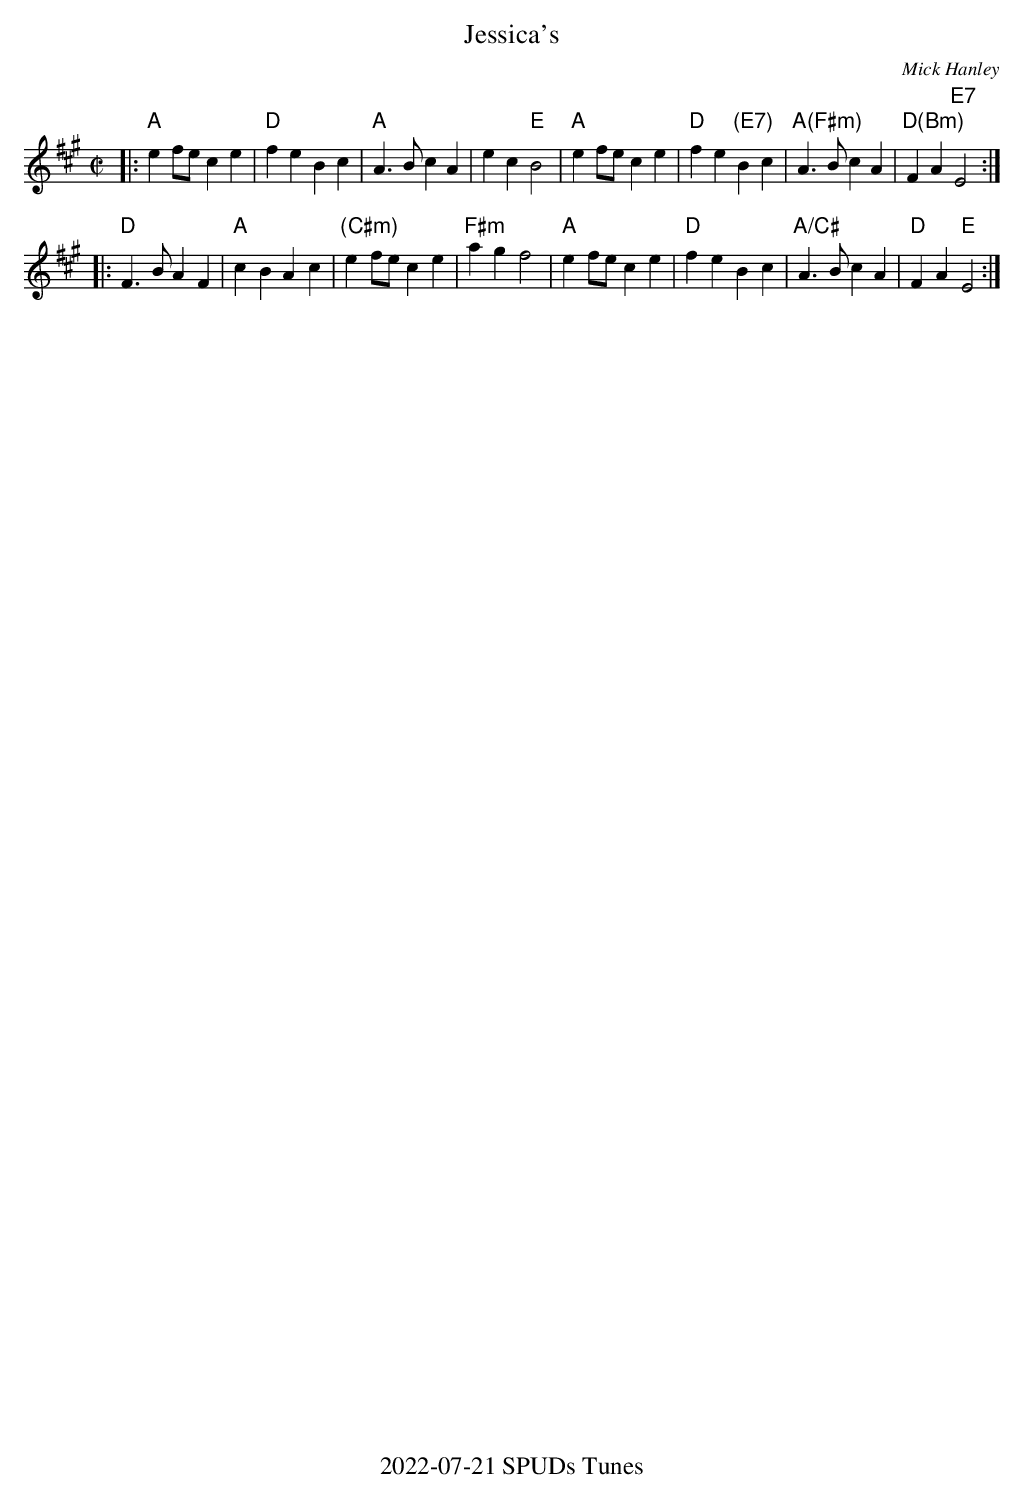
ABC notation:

X:1
T:Jessica's
C:Mick Hanley
M:C|
L:1/8
K:A
|:"A"e2fe c2e2| "D"f2e2 B2c2|"A" A3B c2A2| e2c2 "E"B4 |\
"A"e2fe c2e2| "D"f2e2 "(E7)"B2c2|"A(F#m)" A3B c2A2| "D(Bm)"F2A2 "E7"E4 :|
|:"D"F3B A2F2| "A"c2B2 A2c2| "(C#m)"e2fe c2e2| "F#m"a2g2 f4|\
"A"e2fe c2e2| "D"f2e2 B2c2| "A/C#"A3B c2A2| "D"F2A2 "E"E4 :|
